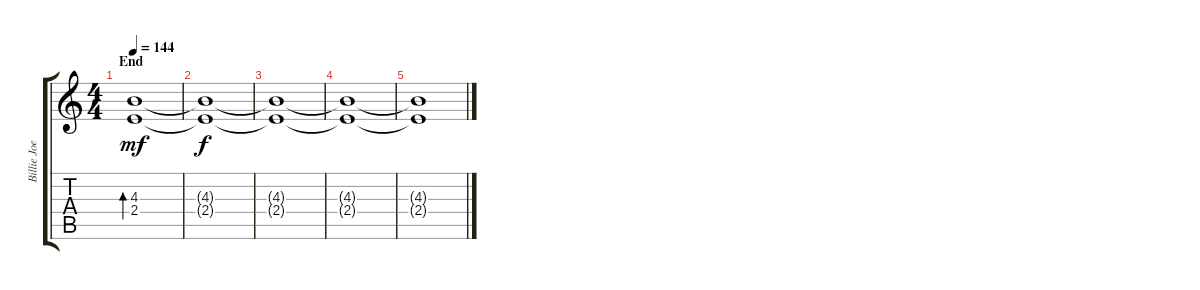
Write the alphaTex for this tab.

\track ("Billie Joe 2" "Billie Joe") {instrument distortionguitar}
\staff {score tabs}
\tuning (E4 B3 G3 D3 A2 E2) {hide}
\ts (4 4)
\section ("" "End")
\tempo 144
\clef g2
\ks c
(4.3 2.4).1{bd 60 dy mf volume 11 instrument distortionguitar} |
(4.3{t} 2.4{t}).1{dy f} |
(4.3{t} 2.4{t}).1 |
(4.3{t} 2.4{t}).1 |
(4.3{t} 2.4{t}).1
